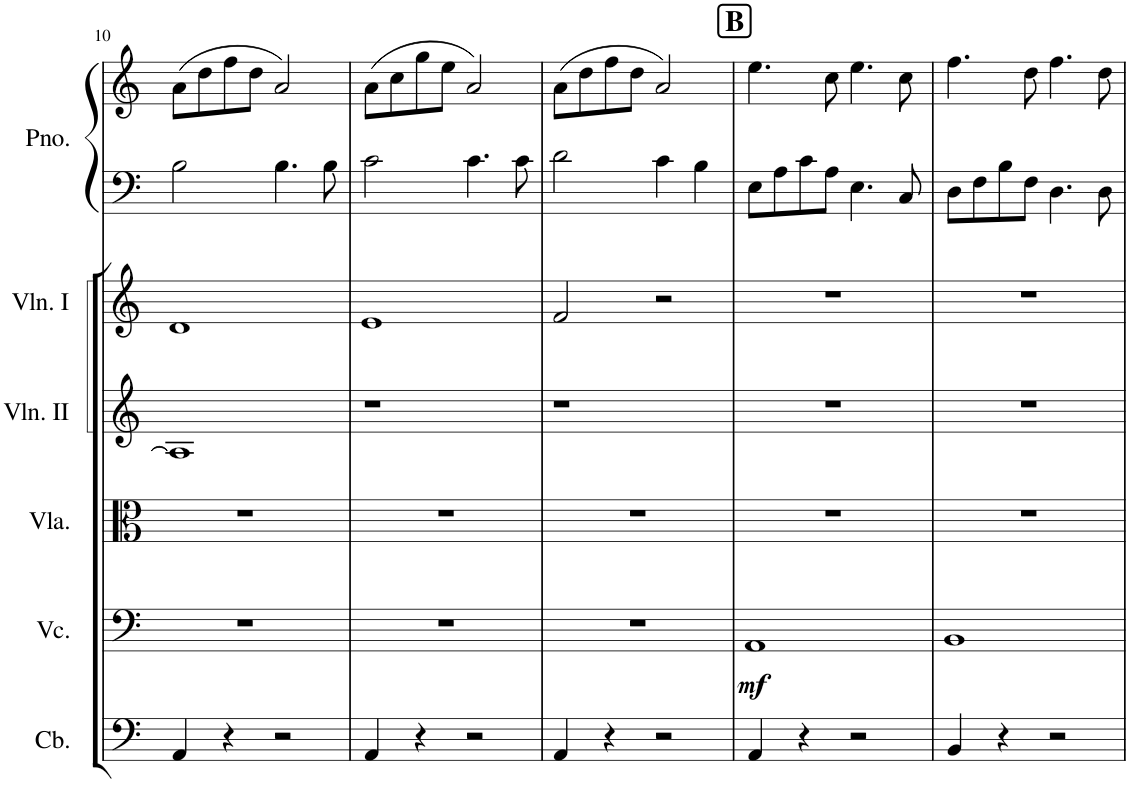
**kern	**kern	**dynam	**kern	**kern	**kern	**kern	**kern
*part6	*part5	*part5	*part4	*part3	*part2	*part1	*part1
*staff7	*staff6	*staff6	*staff5	*staff4	*staff3	*staff2	*staff1
*I"Contrabass	*I"Violoncello	*	*I"Viola	*I"Violin II	*I"Violin I	*I"钢琴	*
*I'Cb.	*I'Vc.	*	*I'Vla.	*I'Vln. II	*I'Vln. I	*	*
!!LO:PB:g=z
*clefF4	*clefF4	*	*clefC3	*clefG2	*clefG2	*clefF4	*clefG2
*Trd7c12	*	*	*	*	*	*	*
*k[]	*k[]	*	*k[]	*k[]	*k[]	*k[]	*k[]
*M4/4	*M4/4	*	*M4/4	*M4/4	*M4/4	*M4/4	*M4/4
=10	=10	=10	=10	=10	=10	=10	=10
4AA/	1r	.	1r	1A]	1d	2B\	(8a\L
.	.	.	.	.	.	.	8dd\
4r	.	.	.	.	.	.	8ff\
.	.	.	.	.	.	.	8dd\J
2r	.	.	.	.	.	4.B\	2a/)
.	.	.	.	.	.	8B\	.
=11	=11	=11	=11	=11	=11	=11	=11
4AA/	1r	.	1r	1r	1e	2c\	(8a\L
.	.	.	.	.	.	.	8cc\
4r	.	.	.	.	.	.	8gg\
.	.	.	.	.	.	.	8ee\J
2r	.	.	.	.	.	4.c\	2a/)
.	.	.	.	.	.	8c\	.
=12	=12	=12	=12	=12	=12	=12	=12
4AA/	1r	.	1r	1r	2f/	2d\	(8a\L
.	.	.	.	.	.	.	8dd\
4r	.	.	.	.	.	.	8ff\
.	.	.	.	.	.	.	8dd\J
2r	.	.	.	.	2r	4c\	2a/)
.	.	.	.	.	.	4B\	.
!!LO:REH:place=s1:a:B:cj:fs=14:t=B
=13	=13	=13	=13	=13	=13	=13	=13
!	!	!LO:DY:b	!	!	!	!	!
4AA/	1AA	mf	1r	1r	1r	8E\L	4.ee\
.	.	.	.	.	.	8A\	.
4r	.	.	.	.	.	8c\	.
.	.	.	.	.	.	8A\J	8cc\
2r	.	.	.	.	.	4.E\	4.ee\
.	.	.	.	.	.	8C/	8cc\
=14	=14	=14	=14	=14	=14	=14	=14
4BB/	1BB	.	1r	1r	1r	8D\L	4.ff\
.	.	.	.	.	.	8F\	.
4r	.	.	.	.	.	8B\	.
.	.	.	.	.	.	8F\J	8dd\
2r	.	.	.	.	.	4.D\	4.ff\
.	.	.	.	.	.	8D\	8dd\
=	=	=	=	=	=	=	=
*-	*-	*-	*-	*-	*-	*-	*-
